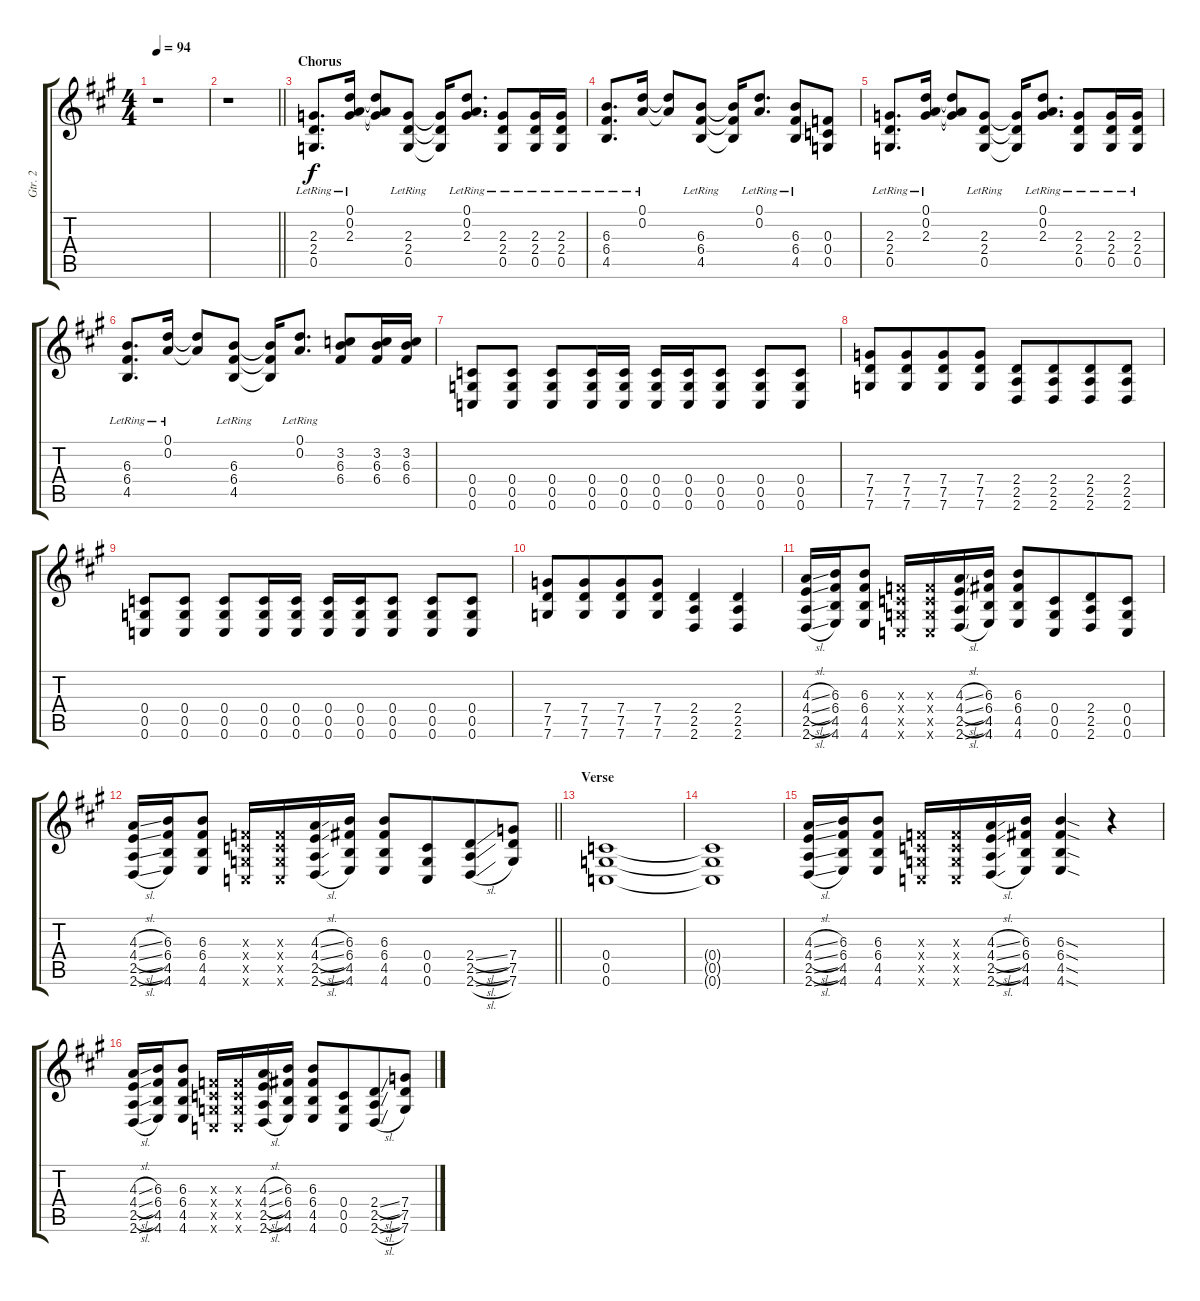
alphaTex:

\track ("Gtr. 2" "Gtr. 2") {instrument distortionguitar}
\staff {score tabs}
\tuning (D4 A3 F3 C3 G2 C2) {hide}
\ts (4 4)
\tempo 94
\clef g2
\ks a
r.1{dy f} |
\barLineRight lightlight
r.1 |
\section ("" "Chorus")
(2.3{lr} 2.4{lr} 0.5{lr}).8{d} (0.1{lr} 0.2{lr} 2.3{lr}).16 (0.1{t} 0.2{t} 2.3{t}).8 (2.3{lr} 2.4{lr} 0.5{lr}).8 (2.3{t} 2.4{t} 0.5{t}).16 (0.1{lr} 0.2{lr} 2.3{lr}).8{d} (2.3{lr} 2.4{lr} 0.5{lr}).8 (2.3{lr} 2.4{lr} 0.5{lr}).16 (2.3{lr} 2.4{lr} 0.5{lr}).16 |
(6.3{lr} 6.4{lr} 4.5{lr}).8{d} (0.1{lr} 0.2{lr}).16 (0.1{t} 0.2{t}).8 (6.3{lr} 6.4{lr} 4.5{lr}).8 (6.3{t} 6.4{t} 4.5{t}).16 (0.1{lr} 0.2{lr}).8{d} (6.3{lr} 6.4{lr} 4.5{lr}).8 (0.3 0.4 0.5).8 |
(2.3{lr} 2.4{lr} 0.5{lr}).8{d} (0.1{lr} 0.2{lr} 2.3{lr}).16 (0.1{t} 0.2{t} 2.3{t}).8 (2.3{lr} 2.4{lr} 0.5{lr}).8 (2.3{t} 2.4{t} 0.5{t}).16 (0.1{lr} 0.2{lr} 2.3{lr}).8{d} (2.3{lr} 2.4{lr} 0.5{lr}).8 (2.3{lr} 2.4{lr} 0.5{lr}).16 (2.3{lr} 2.4{lr} 0.5{lr}).16 |
(6.3{lr} 6.4{lr} 4.5{lr}).8{d} (0.1{lr} 0.2{lr}).16 (0.1{t} 0.2{t}).8 (6.3{lr} 6.4{lr} 4.5{lr}).8 (6.3{t} 6.4{t} 4.5{t}).16 (0.1{lr} 0.2{lr}).8{d} (3.2 6.3 6.4).8 (3.2 6.3 6.4).16 (3.2 6.3 6.4).16 |
(0.4 0.5 0.6).8 (0.4 0.5 0.6).8 (0.4 0.5 0.6).8 (0.4 0.5 0.6).16 (0.4 0.5 0.6).16 (0.4 0.5 0.6).16 (0.4 0.5 0.6).16 (0.4 0.5 0.6).8 (0.4 0.5 0.6).8 (0.4 0.5 0.6).8 |
(7.4 7.5 7.6).8 (7.4 7.5 7.6).8{beam merge} (7.4 7.5 7.6).8 (7.4 7.5 7.6).8 (2.4 2.5 2.6).8 (2.4 2.5 2.6).8{beam merge} (2.4 2.5 2.6).8 (2.4 2.5 2.6).8 |
(0.4 0.5 0.6).8 (0.4 0.5 0.6).8 (0.4 0.5 0.6).8 (0.4 0.5 0.6).16 (0.4 0.5 0.6).16 (0.4 0.5 0.6).16 (0.4 0.5 0.6).16 (0.4 0.5 0.6).8 (0.4 0.5 0.6).8 (0.4 0.5 0.6).8 |
(7.4 7.5 7.6).8 (7.4 7.5 7.6).8{beam merge} (7.4 7.5 7.6).8 (7.4 7.5 7.6).8 (2.4 2.5 2.6).4 (2.4 2.5 2.6).4 |
(4.3{sl} 4.4{sl} 2.5{sl} 2.6{sl}).16 (6.3 6.4 4.5 4.6).16 (6.3 6.4 4.5 4.6).8 (0.3{x} 0.4{x} 0.5{x} 0.6{x}).16 (0.3{x} 0.4{x} 0.5{x} 0.6{x}).16 (4.3{sl} 4.4{sl} 2.5{sl} 2.6{sl}).16 (6.3 6.4 4.5 4.6).16 (6.3 6.4 4.5 4.6).8 (0.4 0.5 0.6).8{beam merge} (2.4 2.5 2.6).8 (0.4 0.5 0.6).8 |
\barLineRight lightlight
(4.3{sl} 4.4{sl} 2.5{sl} 2.6{sl}).16 (6.3 6.4 4.5 4.6).16 (6.3 6.4 4.5 4.6).8 (0.3{x} 0.4{x} 0.5{x} 0.6{x}).16 (0.3{x} 0.4{x} 0.5{x} 0.6{x}).16 (4.3{sl} 4.4{sl} 2.5{sl} 2.6{sl}).16 (6.3 6.4 4.5 4.6).16 (6.3 6.4 4.5 4.6).8 (0.4 0.5 0.6).8{beam merge} (2.4{sl} 2.5{sl} 2.6{sl}).8 (7.4 7.5 7.6).8 |
\section ("" "Verse")
(0.4 0.5 0.6).1 |
(0.4{t} 0.5{t} 0.6{t}).1 |
(4.3{sl} 4.4{sl} 2.5{sl} 2.6{sl}).16 (6.3 6.4 4.5 4.6).16 (6.3 6.4 4.5 4.6).8 (0.3{x} 0.4{x} 0.5{x} 0.6{x}).16 (0.3{x} 0.4{x} 0.5{x} 0.6{x}).16 (4.3{sl} 4.4{sl} 2.5{sl} 2.6{sl}).16 (6.3 6.4 4.5 4.6).16 (6.3{sod} 6.4{sod} 4.5{sod} 4.6{sod}).4 r.4 |
(4.3{sl} 4.4{sl} 2.5{sl} 2.6{sl}).16 (6.3 6.4 4.5 4.6).16 (6.3 6.4 4.5 4.6).8 (0.3{x} 0.4{x} 0.5{x} 0.6{x}).16 (0.3{x} 0.4{x} 0.5{x} 0.6{x}).16 (4.3{sl} 4.4{sl} 2.5{sl} 2.6{sl}).16 (6.3 6.4 4.5 4.6).16 (6.3 6.4 4.5 4.6).8 (0.4 0.5 0.6).8{beam merge} (2.4{sl} 2.5{sl} 2.6{sl}).8 (7.4 7.5 7.6).8
